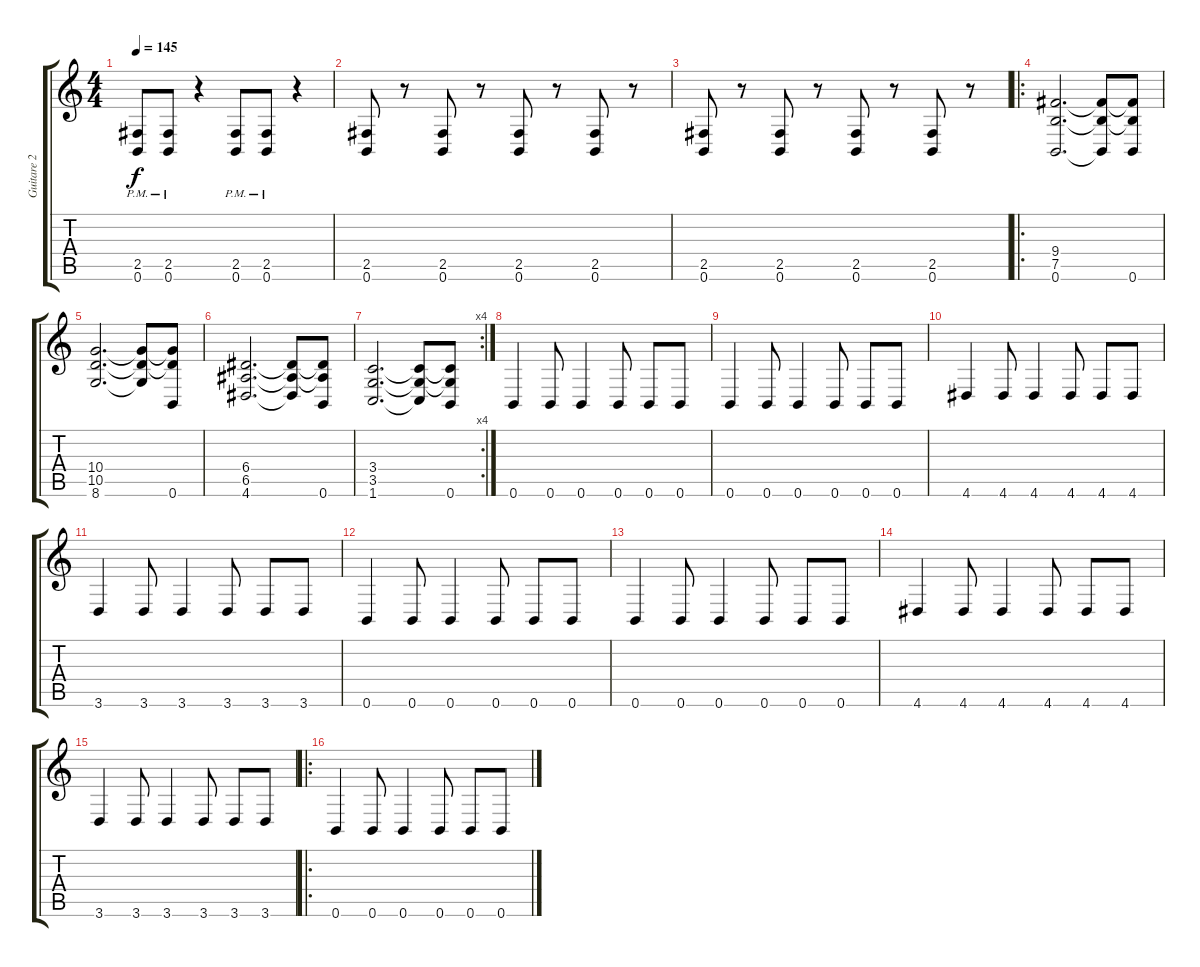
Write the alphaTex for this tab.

\track ("Guitare 2" "Guitare 2") {instrument distortionguitar}
\staff {score tabs}
\tuning (B3 Gb3 D3 A2 E2 B1) {hide}
\ts (4 4)
\tempo 145
\clef g2
\ks c
(2.5{pm} 0.6{pm}).8{dy f} (2.5{pm} 0.6{pm}).8 r.4 (2.5{pm} 0.6{pm}).8 (2.5{pm} 0.6{pm}).8 r.4 |
(2.5 0.6).8 r.8 (2.5 0.6).8 r.8 (2.5 0.6).8 r.8 (2.5 0.6).8 r.8 |
(2.5 0.6).8 r.8 (2.5 0.6).8 r.8 (2.5 0.6).8 r.8 (2.5 0.6).8 r.8 |
\ro
(9.4 7.5 0.6).2{d} (9.4{t} 7.5{t} 0.6{t}).8 (9.4{t} 7.5{t} 0.6).8 |
(10.4 10.5 8.6).2{d} (10.4{t} 10.5{t} 8.6{t}).8 (10.4{t} 10.5{t} 0.6).8 |
(6.4 6.5 4.6).2{d} (6.4{t} 6.5{t} 4.6{t}).8 (6.4{t} 6.5{t} 0.6).8 |
\rc 4
(3.4 3.5 1.6).2{d} (3.4{t} 3.5{t} 1.6{t}).8 (3.4{t} 3.5{t} 0.6).8 |
0.6.4 0.6.8 0.6.4 0.6.8 0.6.8 0.6.8 |
0.6.4 0.6.8 0.6.4 0.6.8 0.6.8 0.6.8 |
4.6.4 4.6.8 4.6.4 4.6.8 4.6.8 4.6.8 |
3.6.4 3.6.8 3.6.4 3.6.8 3.6.8 3.6.8 |
0.6.4 0.6.8 0.6.4 0.6.8 0.6.8 0.6.8 |
0.6.4 0.6.8 0.6.4 0.6.8 0.6.8 0.6.8 |
4.6.4 4.6.8 4.6.4 4.6.8 4.6.8 4.6.8 |
3.6.4 3.6.8 3.6.4 3.6.8 3.6.8 3.6.8 |
\ro
0.6.4 0.6.8 0.6.4 0.6.8 0.6.8 0.6.8
